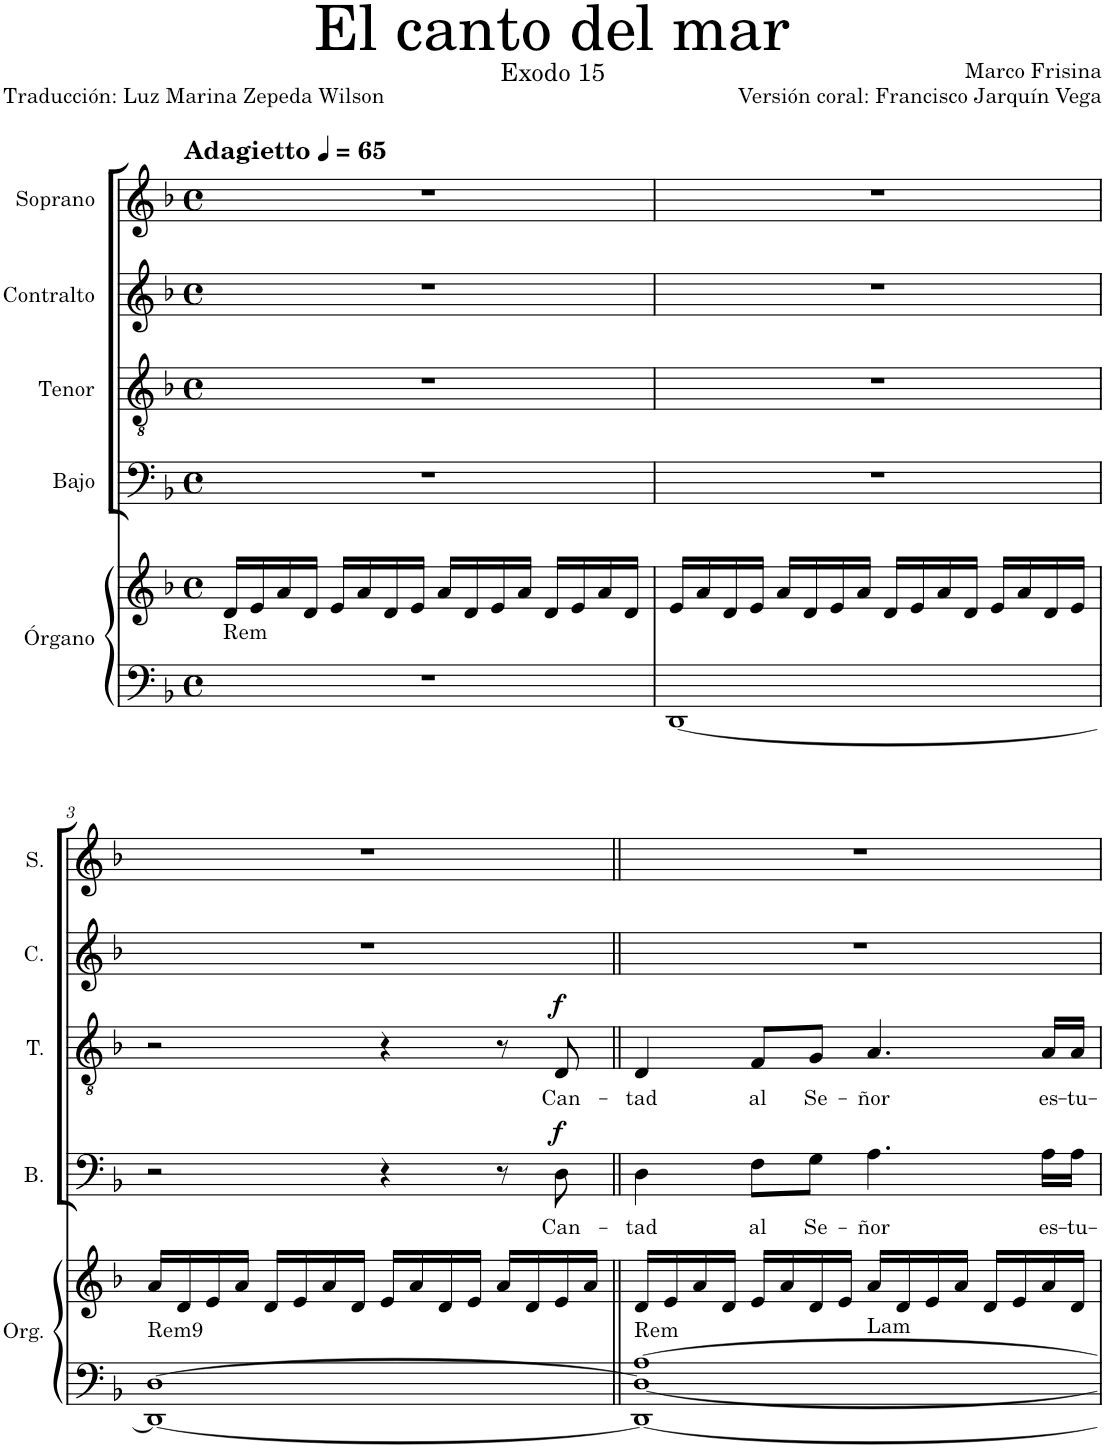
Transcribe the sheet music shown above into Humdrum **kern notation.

**kern	**kern	**harte	**kern	**text	**dynam	**kern	**text	**dynam	**kern	**kern
*part5	*part5	*part5	*part4	*part4	*part4	*part3	*part3	*part3	*part2	*part1
*staff6	*staff5	*	*staff4	*staff4	*staff4	*staff3	*staff3	*staff3	*staff2	*staff1
*I"Órgano	*	*	*I"Bajo	*	*	*I"Tenor	*	*	*I"Contralto	*I"Soprano
*	*	*	*I'B.	*	*	*I'T.	*	*	*I'C.	*I'S.
*clefF4	*clefG2	*	*clefF4	*	*	*clefGv2	*	*	*clefG2	*clefG2
*k[b-]	*k[b-]	*	*k[b-]	*	*	*k[b-]	*	*	*k[b-]	*k[b-]
*M4/4	*M4/4	*	*M4/4	*	*	*M4/4	*	*	*M4/4	*M4/4
*met(c)	*met(c)	*	*met(c)	*	*	*met(c)	*	*	*met(c)	*met(c)
*MM65	*MM65	*	*MM65	*	*	*MM65	*	*	*MM65	*MM65
=1	=1	=1	=1	=1	=1	=1	=1	=1	=1	=1
!	!	!LO:H:kt=Rem	!	!	!	!	!	!	!	!LO:TX:a:B:t=Adagietto
1r	16d/LL	N	1r	.	.	1r	.	.	1r	1r
.	16e/	.	.	.	.	.	.	.	.	.
.	16a/	.	.	.	.	.	.	.	.	.
.	16d/JJ	.	.	.	.	.	.	.	.	.
.	16e/LL	.	.	.	.	.	.	.	.	.
.	16a/	.	.	.	.	.	.	.	.	.
.	16d/	.	.	.	.	.	.	.	.	.
.	16e/JJ	.	.	.	.	.	.	.	.	.
.	16a/LL	.	.	.	.	.	.	.	.	.
.	16d/	.	.	.	.	.	.	.	.	.
.	16e/	.	.	.	.	.	.	.	.	.
.	16a/JJ	.	.	.	.	.	.	.	.	.
.	16d/LL	.	.	.	.	.	.	.	.	.
.	16e/	.	.	.	.	.	.	.	.	.
.	16a/	.	.	.	.	.	.	.	.	.
.	16d/JJ	.	.	.	.	.	.	.	.	.
=2	=2	=2	=2	=2	=2	=2	=2	=2	=2	=2
[1DD	16e/LL	.	1r	.	.	1r	.	.	1r	1r
.	16a/	.	.	.	.	.	.	.	.	.
.	16d/	.	.	.	.	.	.	.	.	.
.	16e/JJ	.	.	.	.	.	.	.	.	.
.	16a/LL	.	.	.	.	.	.	.	.	.
.	16d/	.	.	.	.	.	.	.	.	.
.	16e/	.	.	.	.	.	.	.	.	.
.	16a/JJ	.	.	.	.	.	.	.	.	.
.	16d/LL	.	.	.	.	.	.	.	.	.
.	16e/	.	.	.	.	.	.	.	.	.
.	16a/	.	.	.	.	.	.	.	.	.
.	16d/JJ	.	.	.	.	.	.	.	.	.
.	16e/LL	.	.	.	.	.	.	.	.	.
.	16a/	.	.	.	.	.	.	.	.	.
.	16d/	.	.	.	.	.	.	.	.	.
.	16e/JJ	.	.	.	.	.	.	.	.	.
!!LO:LB:g=z
=3	=3	=3	=3	=3	=3	=3	=3	=3	=3	=3
*^	*	*	*	*	*	*	*	*	*	*
!	!	!	!LO:H:kt=Rem9	!	!	!	!	!	!	!	!
[1D	1DD_	16a/LL	N	2r	.	.	2r	.	.	1r	1r
.	.	16d/	.	.	.	.	.	.	.	.	.
.	.	16e/	.	.	.	.	.	.	.	.	.
.	.	16a/JJ	.	.	.	.	.	.	.	.	.
.	.	16d/LL	.	.	.	.	.	.	.	.	.
.	.	16e/	.	.	.	.	.	.	.	.	.
.	.	16a/	.	.	.	.	.	.	.	.	.
.	.	16d/JJ	.	.	.	.	.	.	.	.	.
.	.	16e/LL	.	4r	.	.	4r	.	.	.	.
.	.	16a/	.	.	.	.	.	.	.	.	.
.	.	16d/	.	.	.	.	.	.	.	.	.
.	.	16e/JJ	.	.	.	.	.	.	.	.	.
.	.	16a/LL	.	8r	.	.	8r	.	.	.	.
.	.	16d/	.	.	.	.	.	.	.	.	.
!	!	!	!	!	!LO:LY:b	!LO:DY:a	!	!LO:LY:b	!LO:DY:a	!	!
.	.	16e/	.	8D\	Can-	f	8D/	Can-	f	.	.
.	.	16a/JJ	.	.	.	.	.	.	.	.	.
*v	*v	*	*	*	*	*	*	*	*	*	*
=4||	=4||	=4||	=4||	=4||	=4||	=4||	=4||	=4||	=4||	=4||
!	!	!LO:H:n=1:kt=Rem	!	!LO:LY:b	!	!	!LO:LY:b	!	!	!
!	!	!LO:H:n=2:kt=Lam	!	!	!	!	!	!	!	!
1DD_ 1D_ [1A	16d/LL	N N	4D\	-tad	.	4D/	-tad	.	1r	1r
.	16e/	.	.	.	.	.	.	.	.	.
.	16a/	.	.	.	.	.	.	.	.	.
.	16d/JJ	.	.	.	.	.	.	.	.	.
!	!	!	!	!LO:LY:b	!	!	!LO:LY:b	!	!	!
.	16e/LL	.	8F\L	al	.	8F/L	al	.	.	.
.	16a/	.	.	.	.	.	.	.	.	.
!	!	!	!	!LO:LY:b	!	!	!LO:LY:b	!	!	!
.	16d/	.	8G\J	Se-	.	8G/J	Se-	.	.	.
.	16e/JJ	.	.	.	.	.	.	.	.	.
!	!	!	!	!LO:LY:b	!	!	!LO:LY:b	!	!	!
.	16a/LL	.	4.A\	-ñor	.	4.A/	-ñor	.	.	.
.	16d/	.	.	.	.	.	.	.	.	.
.	16e/	.	.	.	.	.	.	.	.	.
.	16a/JJ	.	.	.	.	.	.	.	.	.
.	16d/LL	.	.	.	.	.	.	.	.	.
.	16e/	.	.	.	.	.	.	.	.	.
!	!	!	!	!LO:LY:b	!	!	!LO:LY:b	!	!	!
.	16a/	.	16A\LL	es-	.	16A/LL	es-	.	.	.
!	!	!	!	!LO:LY:b	!	!	!LO:LY:b	!	!	!
.	16d/JJ	.	16A\JJ	-tu-	.	16A/JJ	-tu-	.	.	.
=	=	=	=	=	=	=	=	=	=	=
*-	*-	*-	*-	*-	*-	*-	*-	*-	*-	*-
